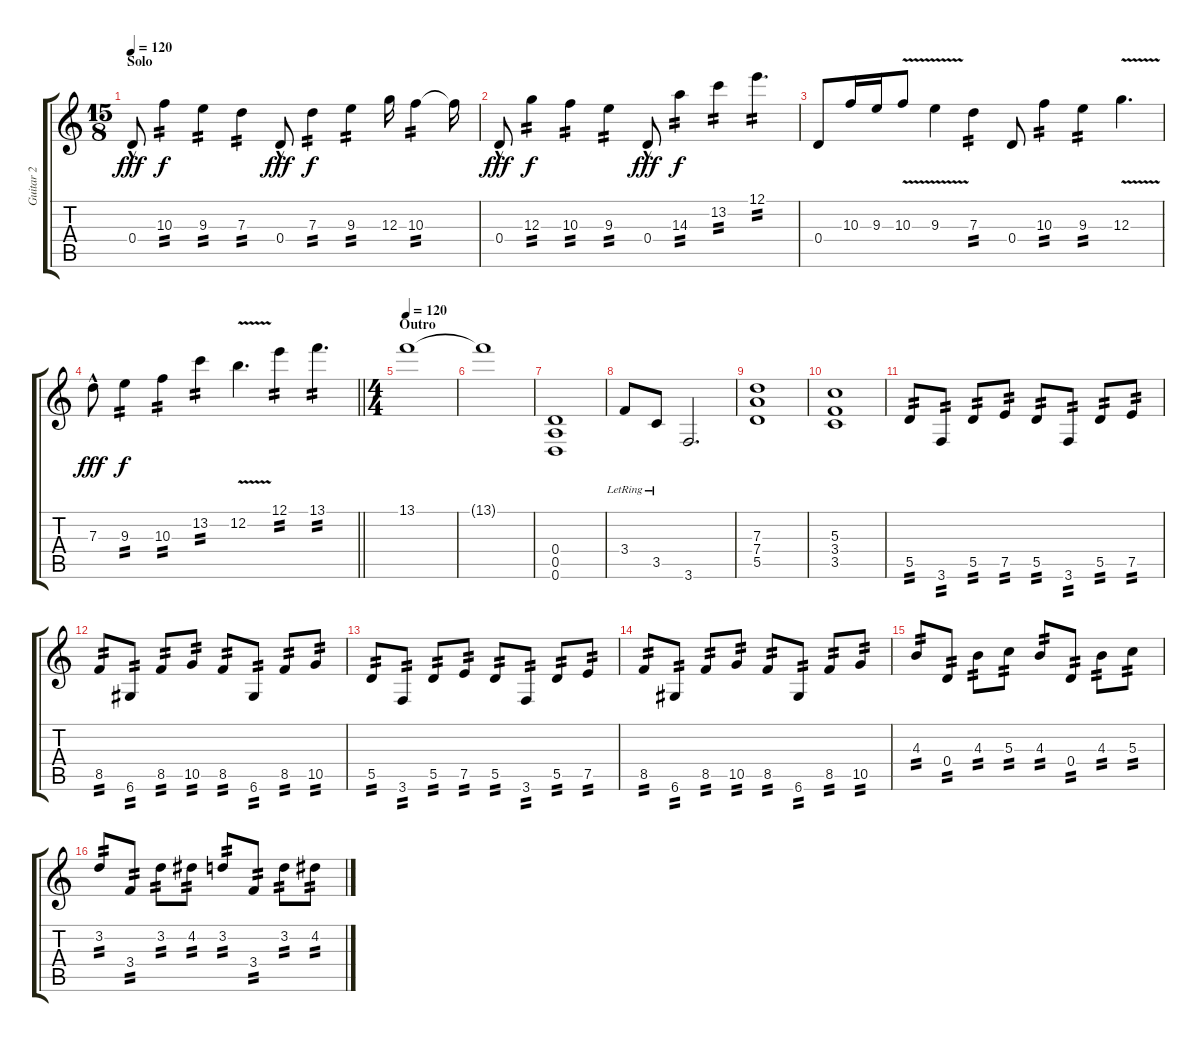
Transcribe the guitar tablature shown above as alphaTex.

\track ("Guitar 2" "Guitar 2") {instrument electricguitarjazz}
\staff {score tabs}
\tuning (E4 B3 G3 D3 A2 D2) {hide}
\ts (15 8)
\section ("" "Solo")
\tempo 120
\clef g2
\ks c
0.4{hac}.8{dy fff} 10.3.4{tp 2 dy f} 9.3.4{tp 2} 7.3.4{tp 2} 0.4{hac}.8{dy fff} 7.3.4{tp 2 dy f} 9.3.4{tp 2} 12.3.16 10.3.4{tp 2} 10.3{t}.16 |
0.4{hac}.8{dy fff} 12.3.4{tp 2 dy f} 10.3.4{tp 2} 9.3.4{tp 2} 0.4{hac}.8{dy fff} 14.3.4{tp 2 dy f} 13.2.4{tp 2} 12.1.4{d tp 2} |
0.4.8 10.3.16 9.3.16 10.3{v}.8 9.3{v}.4 7.3.4{tp 2} 0.4.8 10.3.4{tp 2} 9.3.4{tp 2} 12.3{v}.4{d} |
\barLineRight lightlight
7.3{hac}.8{dy fff} 9.3.4{tp 2 dy f} 10.3.4{tp 2} 13.2.4{tp 2} 12.2{v}.4{d} 12.1.4{tp 2} 13.1.4{d tp 2} |
\ts (4 4)
\section ("" "Outro")
\tempo 120
13.1.1 |
13.1{t}.1 |
(0.4 0.5 0.6).1 |
3.4{lr}.8 3.5{lr}.8 3.6.2{d} |
(7.3 7.4 5.5).1 |
(5.3 3.4 3.5).1 |
5.5.8{tp 2} 3.6.8{tp 2} 5.5.8{tp 2} 7.5.8{tp 2} 5.5.8{tp 2} 3.6.8{tp 2} 5.5.8{tp 2} 7.5.8{tp 2} |
8.5.8{tp 2} 6.6.8{tp 2} 8.5.8{tp 2} 10.5.8{tp 2} 8.5.8{tp 2} 6.6.8{tp 2} 8.5.8{tp 2} 10.5.8{tp 2} |
5.5.8{tp 2} 3.6.8{tp 2} 5.5.8{tp 2} 7.5.8{tp 2} 5.5.8{tp 2} 3.6.8{tp 2} 5.5.8{tp 2} 7.5.8{tp 2} |
8.5.8{tp 2} 6.6.8{tp 2} 8.5.8{tp 2} 10.5.8{tp 2} 8.5.8{tp 2} 6.6.8{tp 2} 8.5.8{tp 2} 10.5.8{tp 2} |
4.3.8{tp 2} 0.4.8{tp 2} 4.3.8{tp 2} 5.3.8{tp 2} 4.3.8{tp 2} 0.4.8{tp 2} 4.3.8{tp 2} 5.3.8{tp 2} |
3.2.8{tp 2} 3.4.8{tp 2} 3.2.8{tp 2} 4.2.8{tp 2} 3.2.8{tp 2} 3.4.8{tp 2} 3.2.8{tp 2} 4.2.8{tp 2}
